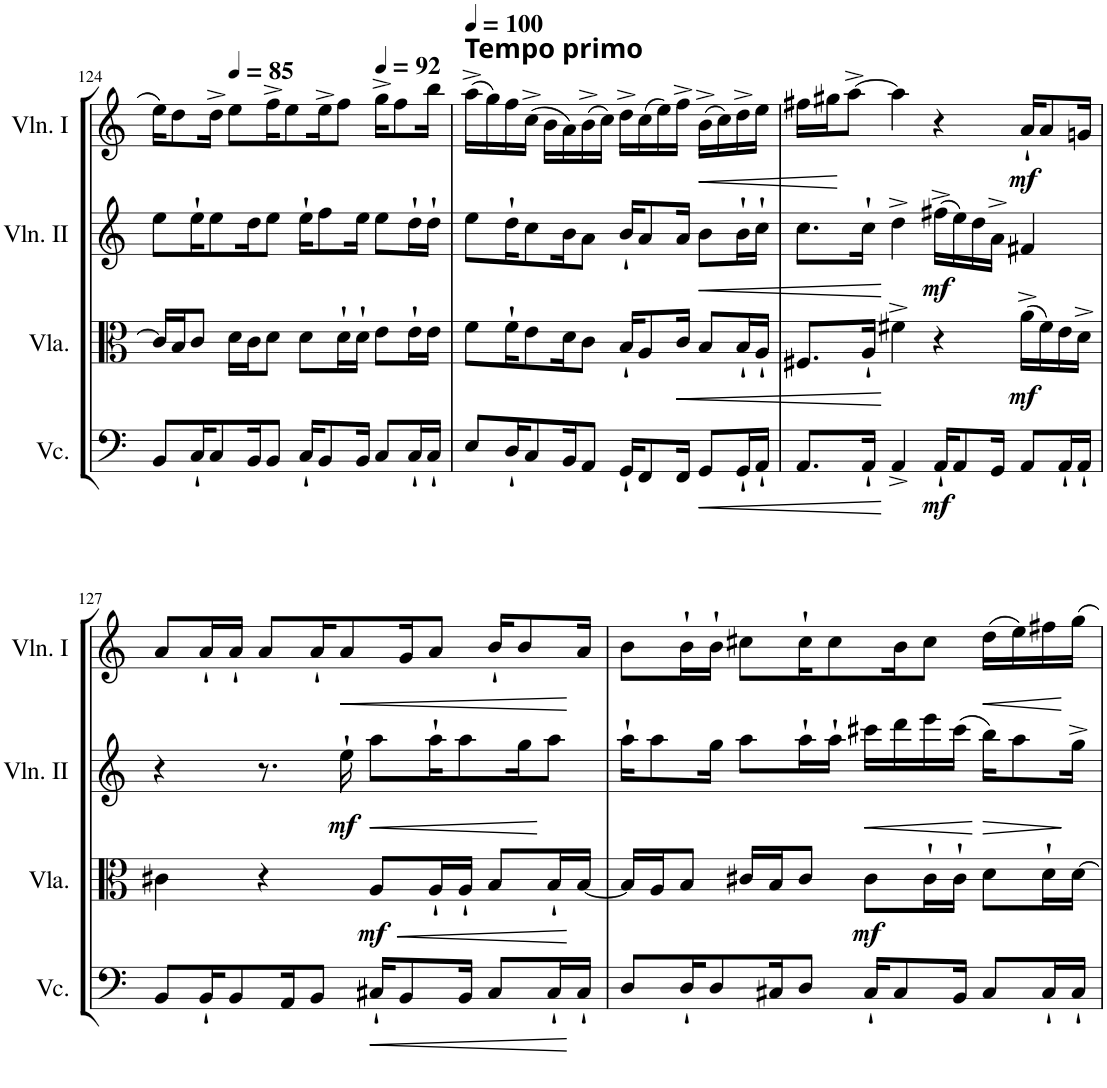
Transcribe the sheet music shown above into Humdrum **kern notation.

**kern	**dynam	**kern	**dynam	**kern	**dynam	**kern	**dynam
*part4	*part4	*part3	*part3	*part2	*part2	*part1	*part1
*staff4	*staff4	*staff3	*staff3	*staff2	*staff2	*staff1	*staff1
*I"Violoncello	*	*I"Viola	*	*I"Violin II	*	*I"Violin I	*
*I'Vc.	*	*I'Vla.	*	*I'Vln. II	*	*I'Vln. I	*
!!LO:PB:g=z
*clefF4	*	*clefC3	*	*clefG2	*	*clefG2	*
*k[]	*	*k[]	*	*k[]	*	*k[]	*
*M3/4	*	*M3/4	*	*M3/4	*	*M3/4	*
=124	=124	=124	=124	=124	=124	=124	=124
8BB/L	.	16c/LL]	.	8ee\L	.	16ee\KL	.
.	.	16B/J	.	.	.	8dd\	.
16C`/K	.	8c/J	.	16ee`\K	.	.	.
8C/	.	.	.	8ee\	.	16dd^\Jk	.
*	*	*	*	*	*	*MM85	*
.	.	16d\LL	.	.	.	8ee\L	.
16BB/K	.	16c\J	.	16dd\K	.	.	.
8BB/J	.	8d\J	.	8ee\J	.	16ff^\K	.
.	.	.	.	.	.	8ee\	.
16C`/KL	.	8d\L	.	16ee`\KL	.	.	.
8BB/	.	.	.	8ff\	.	16ee^\K	.
.	.	16d`\L	.	.	.	8ff\J	.
16BB/Jk	.	16d`\JJ	.	16ee\Jk	.	.	.
*	*	*	*	*	*	*MM92	*
8C/L	.	8e\L	.	8ee\L	.	16gg^\KL	.
.	.	.	.	.	.	8ff\	.
16C`/L	.	16e`\L	.	16dd`\L	.	.	.
16C`/JJ	.	16e\JJ	.	16dd`\JJ	.	16bb\Jk	.
=125	=125	=125	=125	=125	=125	=125	=125
*	*	*	*	*	*	*MM100	*
!	!	!	!	!	!	!LO:TX:a:B:t=Tempo primo	!
8E/L	.	8f\L	.	8ee\L	.	(16aa^\LL	.
.	.	.	.	.	.	16gg\)	.
16D`/K	.	16f`\K	.	16dd`\K	.	16ff\	.
8C/	.	8e\	.	8cc\	.	(16cc^\JJ	.
.	.	.	.	.	.	16b\LL	.
16BB/K	.	16d\K	.	16b\K	.	16a\)	.
8AA/J	.	8c\J	.	8a\J	.	(16b^\	.
.	.	.	.	.	.	16cc\JJ)	.
16GG`/KL	.	16B`/KL	.	16b`/KL	.	16dd^\LL	.
8FF/	.	8A/	.	8a/	.	(16cc\	.
.	.	.	.	.	.	16ee\)	.
!	!	!	!LO:HP:b	!	!	!	!
16FF/Jk	.	16c/Jk	<	16a/Jk	.	16ff^\JJ	.
!	!LO:HP:b	!	!	!	!LO:HP:b	!	!LO:HP:b
8GG/L	<	8B/L	.	8b\L	<	(16b^\LL	<
.	.	.	.	.	.	16cc\)	.
16GG`/L	.	16B`/L	.	16b`\L	.	16dd^\	.
16AA`/JJ	.	16A`/JJ	.	16cc`\JJ	.	16ee\JJ	.
=126	=126	=126	=126	=126	=126	=126	=126
8.AA/L	.	8.F#X/L	.	8.cc\L	.	16ff#X\LL	.
.	.	.	.	.	.	16gg#X\J	.
.	.	.	.	.	.	[8aa^\J	.
16AA`/Jk	.	16A`/Jk	.	16cc`\Jk	.	.	.
4AA^/	.	4f#X^\	.	4dd^\	.	4aa\]	.
!	!LO:DY:b	!	!	!	!LO:DY:b	!	!
16AA`/KL	mf	4r	.	(16ff#X^\LL	mf	4r	.
8AA/	.	.	.	16ee\)	.	.	.
.	.	.	.	16dd\	.	.	.
16GG/Jk	.	.	.	16a^\JJ	.	.	.
!	!	!	!LO:DY:b	!	!	!	!LO:DY:b
8AA/L	.	(16a^\LL	mf	4f#X/	.	16a`/KL	mf
.	.	16f#\)	.	.	.	8a/	.
16AA`/L	.	16e\	.	.	.	.	.
16AA`/JJ	.	16d^\JJ	.	.	.	16gn/Jk	.
!!LO:LB:g=z
=127	=127	=127	=127	=127	=127	=127	=127
8BB/L	.	4c#X\	.	4r	.	8a/L	.
16BB`/K	.	.	.	.	.	16a`/L	.
8BB/	.	.	.	.	.	16a`/JJ	.
.	.	4r	.	8.r	.	8a/L	.
16AA/K	.	.	.	.	.	.	.
8BB/J	.	.	.	.	.	16a`/K	.
!	!	!	!	!	!LO:DY:b	!	!LO:HP:b
.	.	.	.	16ee`\	mf	8a/	<
!	!	!	!LO:DY:b	!	!LO:HP:b	!	!
16C#X`/KL	.	8A/L	mf	8aa\L	<	.	.
8BB/	.	.	.	.	.	16g/K	.
.	.	16A`/L	.	16aa`\K	.	8a/J	.
16BB/Jk	.	16A`/JJ	.	[16aa\	.	.	.
8C#/L	.	8B/L	.	16ryy	.	16b`/KL	.
.	.	.	.	16gg\K	.	8b/	.
16C#`/L	.	16B`/L	.	8aa\J	[	.	.
16C#`/JJ	[	[16B/JJ	[	.	.	16a/Jk	[
=128	=128	=128	=128	=128	=128	=128	=128
8D/L	.	16B/LL]	.	16aa`\KL	.	8b\L	.
.	.	16A/J	.	16aa\]	.	.	.
16D`/K	.	8B/J	.	8aa\	.	16b`\L	.
8D/	.	.	.	.	.	16b`\JJ	.
.	.	16c#X/LL	.	16gg\Jk	.	8cc#X\L	.
16C#X/K	.	16B/J	.	8aa\L	.	.	.
8D/J	.	8c#/J	.	.	.	16cc#`\K	.
.	.	.	.	16aa`\L	.	8cc#\	.
!	!	!	!LO:DY:b	!	!	!	!
16C#`/KL	.	8c#\L	mf	16aa`\JJ	.	.	.
!	!	!	!	!	!LO:HP:b	!	!
8C#/	.	.	.	16ccc#X\LL	<	16b\K	.
.	.	16c#`\L	.	16ddd\	.	8cc#\J	.
16BB/Jk	.	16c#`\JJ	.	16eee\	.	.	.
8C#/L	.	8d\L	.	(16ccc#\JJ	.	(16dd\LL	.
.	.	.	.	16bb\KL)	[	16ee\)	.
16C#`/L	.	16d`\L	.	8aa\	.	16ff#X\	.
16C#`/JJ	.	[16d\JJ	.	.	.	16gg\JJ	[
16ryy	.	16ryy	.	16gg^\Jk	[	16ryy	.
=	=	=	=	=	=	=	=
*-	*-	*-	*-	*-	*-	*-	*-
